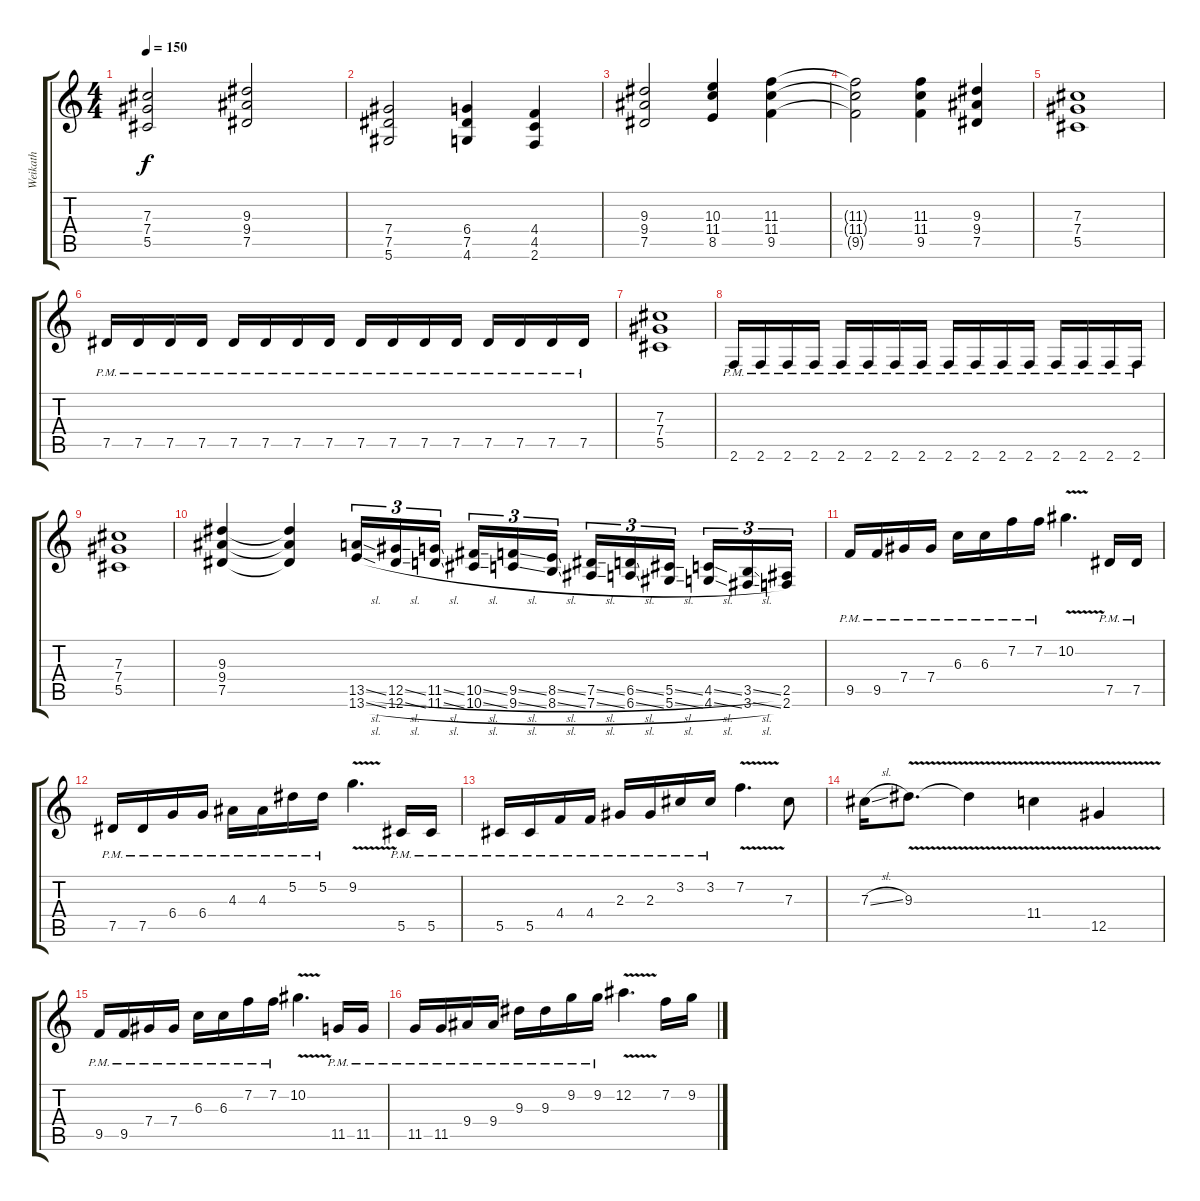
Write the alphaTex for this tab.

\track ("Weikath" "Weikath") {instrument distortionguitar}
\staff {score tabs}
\tuning (Eb4 Bb3 Gb3 Db3 Ab2 Eb2) {hide}
\ts (4 4)
\tempo 150
\clef g2
\ks c
(7.3 7.4 5.5).2{dy f} (9.3 9.4 7.5).2 |
(7.4 7.5 5.6).2 (6.4 7.5 4.6).4 (4.4 4.5 2.6).4 |
(9.3 9.4 7.5).2 (10.3 11.4 8.5).4 (11.3 11.4 9.5).4 |
(11.3{t} 11.4{t} 9.5{t}).2 (11.3 11.4 9.5).4 (9.3 9.4 7.5).4 |
(7.3 7.4 5.5).1 |
7.5{pm}.16 7.5{pm}.16 7.5{pm}.16 7.5{pm}.16 7.5{pm}.16 7.5{pm}.16 7.5{pm}.16 7.5{pm}.16 7.5{pm}.16 7.5{pm}.16 7.5{pm}.16 7.5{pm}.16 7.5{pm}.16 7.5{pm}.16 7.5{pm}.16 7.5{pm}.16 |
(7.3 7.4 5.5).1 |
2.6{pm}.16 2.6{pm}.16 2.6{pm}.16 2.6{pm}.16 2.6{pm}.16 2.6{pm}.16 2.6{pm}.16 2.6{pm}.16 2.6{pm}.16 2.6{pm}.16 2.6{pm}.16 2.6{pm}.16 2.6{pm}.16 2.6{pm}.16 2.6{pm}.16 2.6{pm}.16 |
(7.3 7.4 5.5).1 |
(9.3 9.4 7.5).4 (9.3{t} 9.4{t} 7.5{t}).4 (13.5{sl} 13.6{sl}).16{tu (3 2)} (12.5{sl} 12.6{sl}).16{tu (3 2)} (11.5{sl} 11.6{sl}).16{tu (3 2) beam splitsecondary} (10.5{sl} 10.6{sl}).16{tu (3 2)} (9.5{sl} 9.6{sl}).16{tu (3 2)} (8.5{sl} 8.6{sl}).16{tu (3 2)} (7.5{sl} 7.6{sl}).16{tu (3 2)} (6.5{sl} 6.6{sl}).16{tu (3 2)} (5.5{sl} 5.6{sl}).16{tu (3 2) beam splitsecondary} (4.5{sl} 4.6{sl}).16{tu (3 2)} (3.5{sl} 3.6{sl}).16{tu (3 2)} (2.5 2.6).16{tu (3 2)} |
9.5{pm}.16{volume 16} 9.5{pm}.16 7.4{pm}.16 7.4{pm}.16 6.3{pm}.16 6.3{pm}.16 7.2{pm}.16 7.2{pm}.16 10.2{v}.4{d} 7.5{pm}.16 7.5{pm}.16 |
7.5{pm}.16 7.5{pm}.16 6.4{pm}.16 6.4{pm}.16 4.3{pm}.16 4.3{pm}.16 5.2{pm}.16 5.2{pm}.16 9.2{v}.4{d} 5.5{pm}.16 5.5{pm}.16 |
5.5{pm}.16 5.5{pm}.16 4.4{pm}.16 4.4{pm}.16 2.3{pm}.16 2.3{pm}.16 3.2{pm}.16 3.2{pm}.16 7.2{v}.4{d} 7.3.8 |
7.3{sl}.16 9.3{v}.8{d} 9.3{t}.4 11.4{v}.4 12.5{v}.4 |
9.5{pm}.16 9.5{pm}.16 7.4{pm}.16 7.4{pm}.16 6.3{pm}.16 6.3{pm}.16 7.2{pm}.16 7.2{pm}.16 10.2{v}.4{d} 11.5{pm}.16 11.5{pm}.16 |
11.5{pm}.16 11.5{pm}.16 9.4{pm}.16 9.4{pm}.16 9.3{pm}.16 9.3{pm}.16 9.2{pm}.16 9.2{pm}.16 12.2{v}.4{d} 7.2.16 9.2.16
